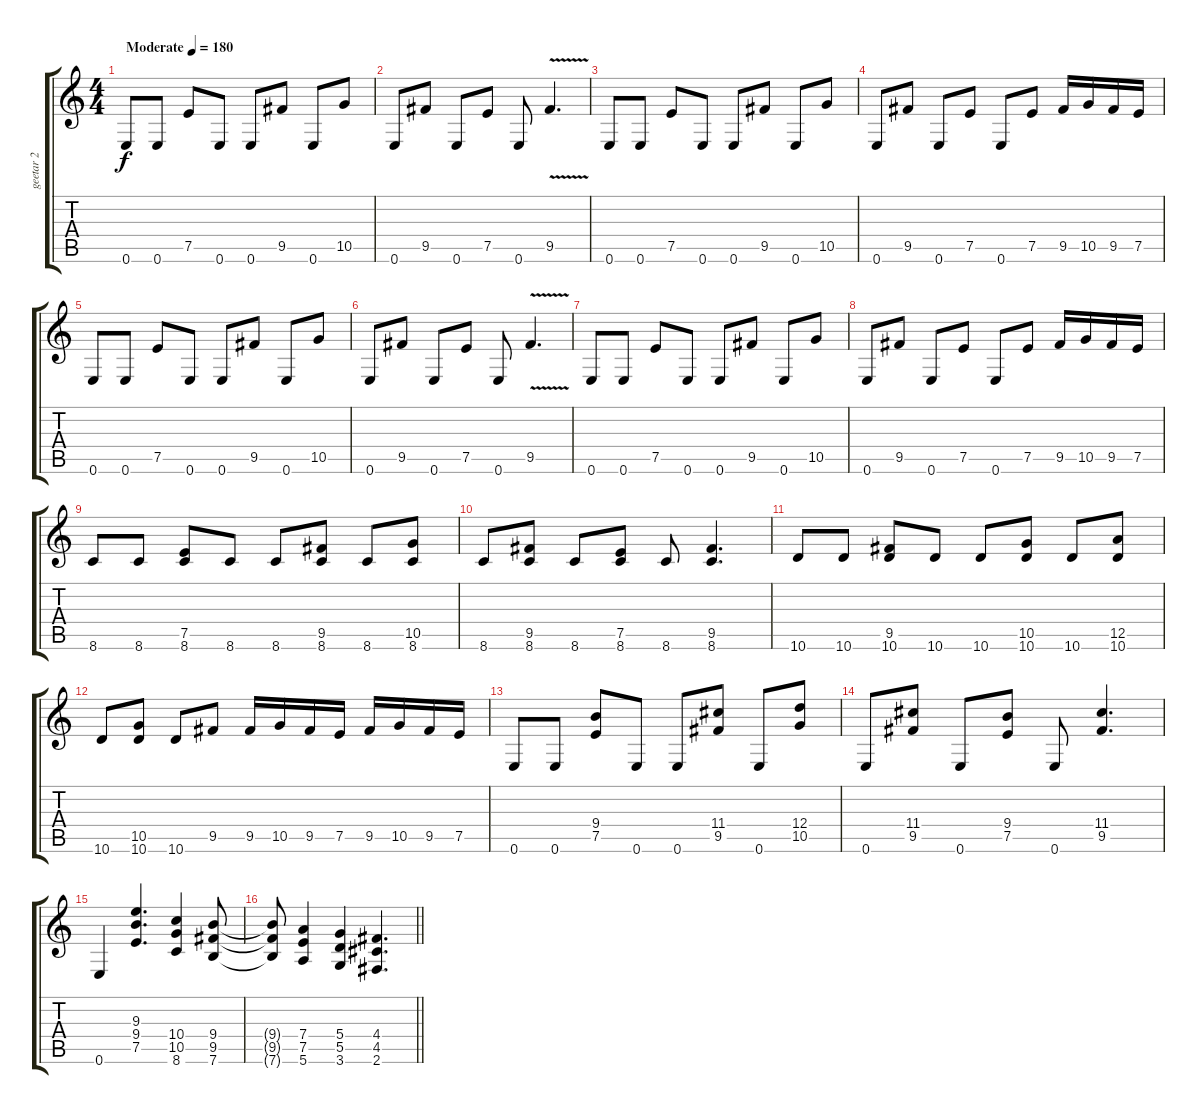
\track ("geetar 2" "geetar 2") {instrument distortionguitar}
\staff {score tabs}
\tuning (E4 B3 G3 D3 A2 E2) {hide}
\ts (4 4)
\tempo (180 "Moderate")
\clef g2
\ks c
0.6.8{dy f instrument distortionguitar} 0.6.8 7.5.8 0.6.8 0.6.8 9.5.8 0.6.8 10.5.8 |
0.6.8 9.5.8 0.6.8 7.5.8 0.6.8 9.5{v}.4{d} |
0.6.8 0.6.8 7.5.8 0.6.8 0.6.8 9.5.8 0.6.8 10.5.8 |
0.6.8 9.5.8 0.6.8 7.5.8 0.6.8 7.5.8 9.5.16 10.5.16 9.5.16 7.5.16 |
0.6.8 0.6.8 7.5.8 0.6.8 0.6.8 9.5.8 0.6.8 10.5.8 |
0.6.8 9.5.8 0.6.8 7.5.8 0.6.8 9.5{v}.4{d} |
0.6.8 0.6.8 7.5.8 0.6.8 0.6.8 9.5.8 0.6.8 10.5.8 |
0.6.8 9.5.8 0.6.8 7.5.8 0.6.8 7.5.8 9.5.16 10.5.16 9.5.16 7.5.16 |
8.6.8 8.6.8 (7.5 8.6).8 8.6.8 8.6.8 (9.5 8.6).8 8.6.8 (10.5 8.6).8 |
8.6.8 (9.5 8.6).8 8.6.8 (7.5 8.6).8 8.6.8 (9.5 8.6).4{d} |
10.6.8 10.6.8 (9.5 10.6).8 10.6.8 10.6.8 (10.5 10.6).8 10.6.8 (12.5 10.6).8 |
10.6.8 (10.5 10.6).8 10.6.8 9.5.8 9.5.16 10.5.16 9.5.16 7.5.16 9.5.16 10.5.16 9.5.16 7.5.16 |
0.6.8 0.6.8 (9.4 7.5).8 0.6.8 0.6.8 (11.4 9.5).8 0.6.8 (12.4 10.5).8 |
0.6.8 (11.4 9.5).8 0.6.8 (9.4 7.5).8 0.6.8 (11.4 9.5).4{d} |
0.6.4 (9.3 9.4 7.5).4{d} (10.4 10.5 8.6).4 (9.4 9.5 7.6).8 |
\barLineRight lightlight
(9.4{t} 9.5{t} 7.6{t}).8 (7.4 7.5 5.6).4 (5.4 5.5 3.6).4 (4.4 4.5 2.6).4{d}
